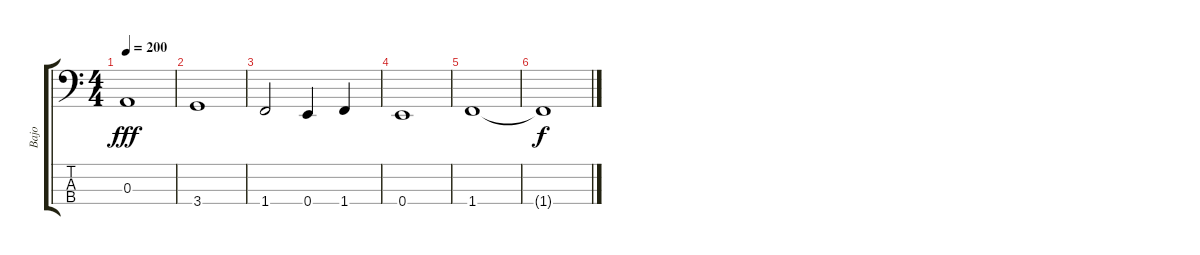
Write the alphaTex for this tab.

\track ("Bajo" "Bajo") {instrument electricbassfinger}
\staff {score tabs}
\tuning (G2 D2 A1 E1) {hide}
\ts (4 4)
\tempo 200
\clef f4
\ks c
0.3.1{dy fff} |
3.4.1 |
1.4.2 0.4.4 1.4.4 |
0.4.1 |
1.4.1 |
1.4{t}.1{dy f}
